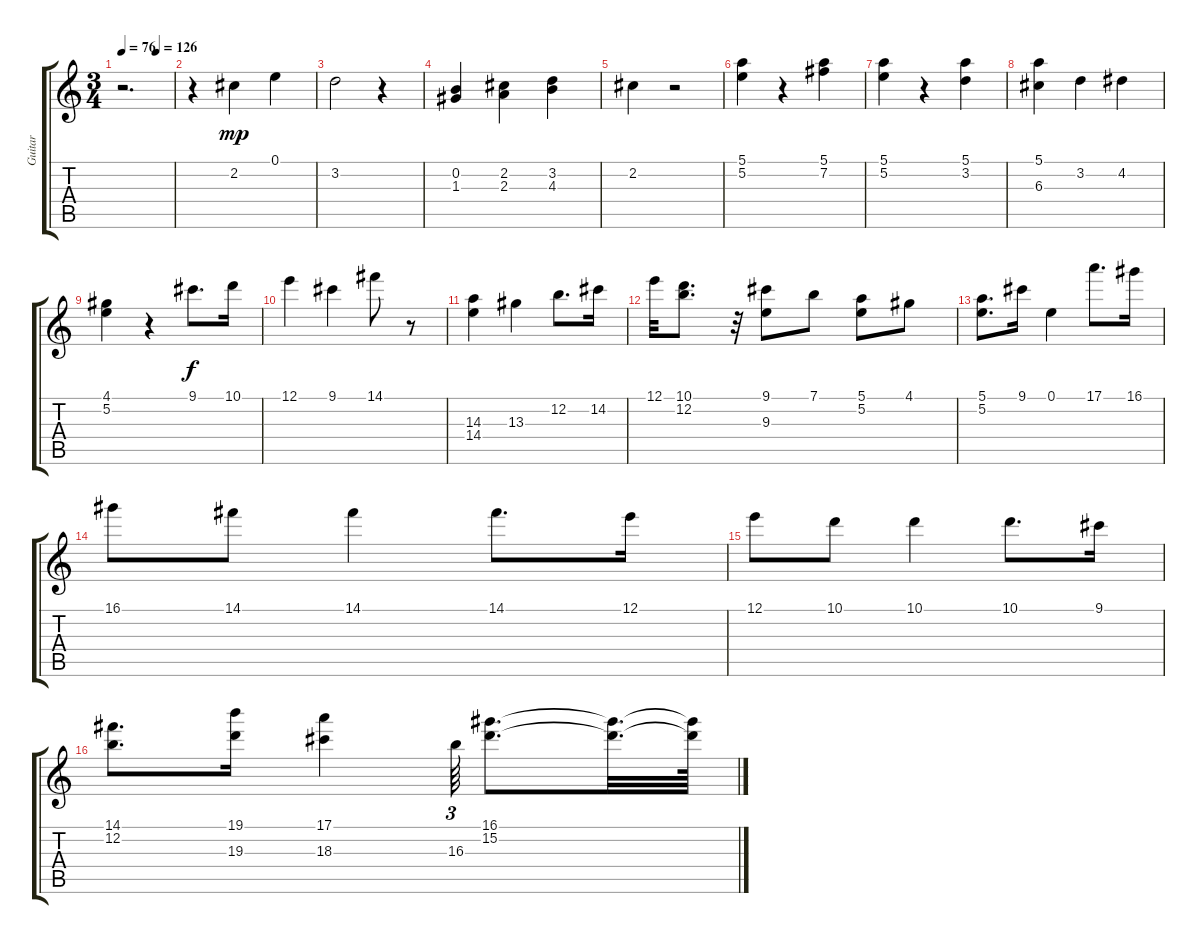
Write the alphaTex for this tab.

\track ("Guitar" "Guitar") {instrument acousticguitarnylon}
\staff {score tabs}
\tuning (E4 B3 G3 D3 A2 E2) {hide}
\ts (3 4)
\tempo 76
\tempo (126 0.6666666666666666)
\clef g2
\ks c
r.2{d dy mf} |
r.4 2.2.4{dy mp} 0.1.4 |
3.2.2 r.4 |
(0.2 1.3).4 (2.2 2.3).4 (3.2 4.3).4 |
2.2.4 r.2 |
(5.1 5.2).4 r.4 (5.1 7.2).4 |
(5.1 5.2).4 r.4 (5.1 3.2).4 |
(5.1 6.3).4 3.2.4 4.2.4 |
(4.1 5.2).4 r.4 9.1.8{d dy f} 10.1.16 |
12.1.4 9.1.4 14.1.8 r.8 |
(14.3 14.4).4 13.3.4 12.2.8{d} 14.2.16 |
12.1.32 (10.1 12.2).8{d} r.32 (9.1 9.3).8 7.1.8 (5.1 5.2).8 4.1.8 |
(5.1 5.2).8{d} 9.1.16 0.1.4 17.1.8{d} 16.1.16 |
16.1.8 14.1.8 14.1.4 14.1.8{d} 12.1.16 |
12.1.8 10.1.8 10.1.4 10.1.8{d} 9.1.16 |
(14.1 12.2).8{d} (19.1 19.3).16 (17.1 18.3).4 16.3.64{tu (3 2)} (16.1 15.2).8{d} (16.1{t} 15.2{t}).32{d} (16.1{t} 15.2{t}).64
